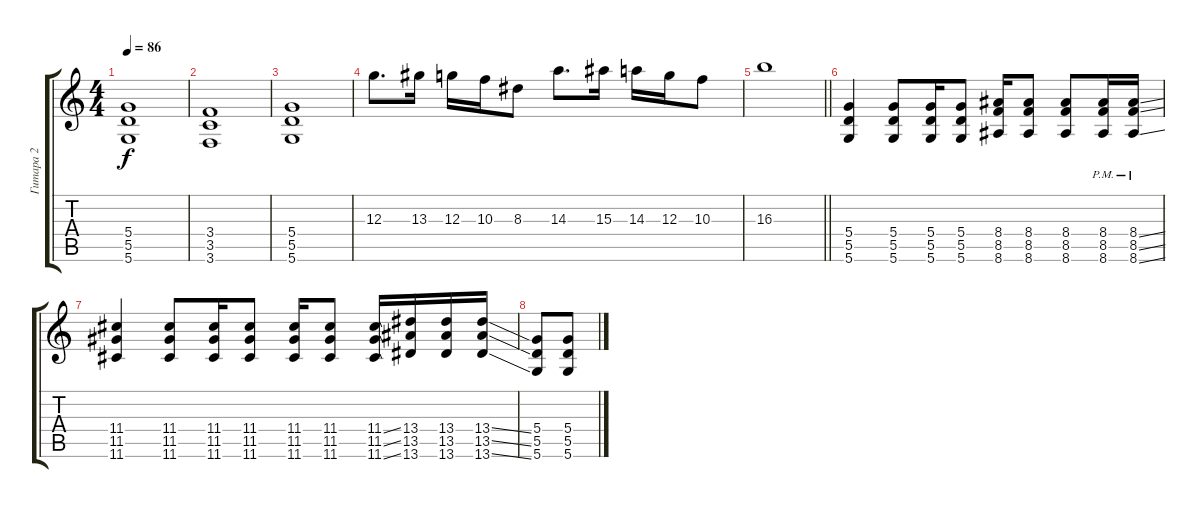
\track ("Гитара 2" "Гитара 2") {instrument distortionguitar}
\staff {score tabs}
\tuning (E4 B3 G3 D3 A2 D2) {hide}
\ts (4 4)
\tempo 86
\clef g2
\ks c
(5.4 5.5 5.6).1{dy f} |
(3.4 3.5 3.6).1 |
(5.4 5.5 5.6).1 |
12.3.8{d instrument electricguitarclean} 13.3.16 12.3.16 10.3.16 8.3.8 14.3.8{d} 15.3.16 14.3.16 12.3.16 10.3.8 |
\barLineRight lightlight
16.3.1 |
(5.4 5.5 5.6).4{instrument distortionguitar} (5.4 5.5 5.6).8 (5.4 5.5 5.6).16 (5.4 5.5 5.6).8 (8.4 8.5 8.6).16 (8.4 8.5 8.6).8 (8.4 8.5 8.6).8 (8.4{pm} 8.5{pm} 8.6{pm}).16 (8.4{ss pm} 8.5{ss pm} 8.6{ss pm}).16 |
(11.4 11.5 11.6).4 (11.4 11.5 11.6).8 (11.4 11.5 11.6).16 (11.4 11.5 11.6).8 (11.4 11.5 11.6).16 (11.4 11.5 11.6).8 (11.4{ss} 11.5{ss} 11.6{ss}).16 (13.4 13.5 13.6).16 (13.4 13.5 13.6).16 (13.4{ss} 13.5{ss} 13.6{ss}).16 |
(5.4 5.5 5.6).8 (5.4 5.5 5.6).8
